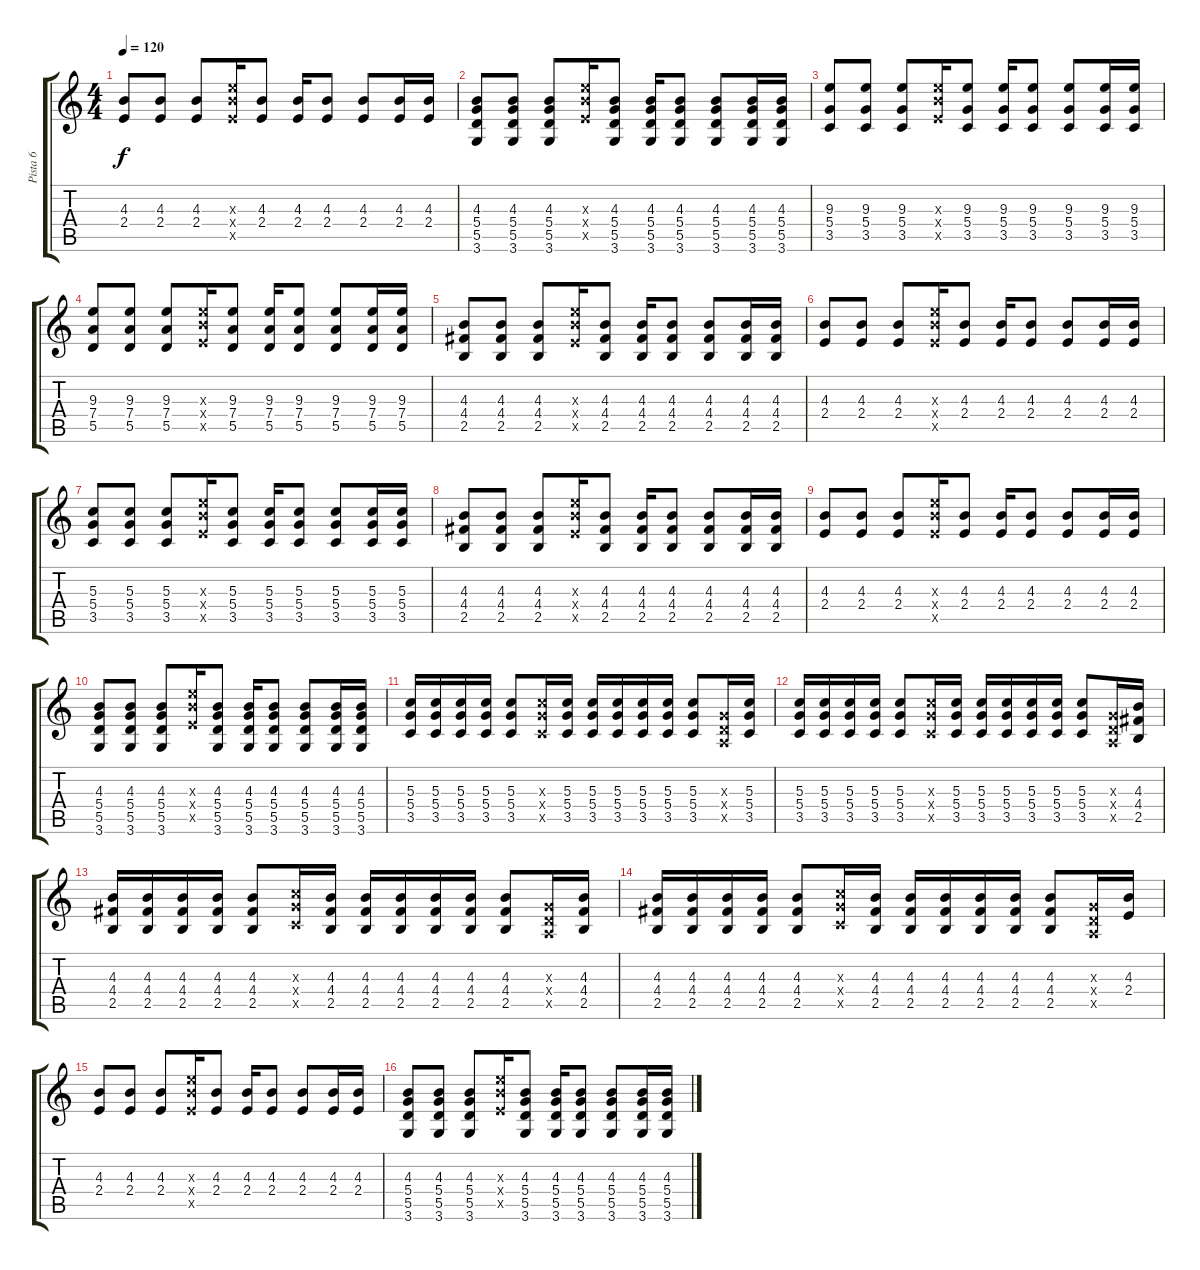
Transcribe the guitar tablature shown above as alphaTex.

\track ("Pista 6" "Pista 6") {instrument distortionguitar}
\staff {score tabs}
\tuning (E4 B3 G3 D3 A2 E2) {hide}
\ts (4 4)
\tempo 120
\clef g2
\ks c
(4.3 2.4).8{dy f} (4.3 2.4).8 (4.3 2.4).8 (9.3{x} 9.4{x} 7.5{x}).16 (4.3 2.4).8 (4.3 2.4).16 (4.3 2.4).8 (4.3 2.4).8 (4.3 2.4).16 (4.3 2.4).16 |
(4.3 5.4 5.5 3.6).8 (4.3 5.4 5.5 3.6).8 (4.3 5.4 5.5 3.6).8 (9.3{x} 9.4{x} 7.5{x}).16 (4.3 5.4 5.5 3.6).8 (4.3 5.4 5.5 3.6).16 (4.3 5.4 5.5 3.6).8 (4.3 5.4 5.5 3.6).8 (4.3 5.4 5.5 3.6).16 (4.3 5.4 5.5 3.6).16 |
(9.3 5.4 3.5).8 (9.3 5.4 3.5).8 (9.3 5.4 3.5).8 (9.3{x} 9.4{x} 7.5{x}).16 (9.3 5.4 3.5).8 (9.3 5.4 3.5).16 (9.3 5.4 3.5).8 (9.3 5.4 3.5).8 (9.3 5.4 3.5).16 (9.3 5.4 3.5).16 |
(9.3 7.4 5.5).8 (9.3 7.4 5.5).8 (9.3 7.4 5.5).8 (9.3{x} 9.4{x} 7.5{x}).16 (9.3 7.4 5.5).8 (9.3 7.4 5.5).16 (9.3 7.4 5.5).8 (9.3 7.4 5.5).8 (9.3 7.4 5.5).16 (9.3 7.4 5.5).16 |
(4.3 4.4 2.5).8 (4.3 4.4 2.5).8 (4.3 4.4 2.5).8 (9.3{x} 9.4{x} 7.5{x}).16 (4.3 4.4 2.5).8 (4.3 4.4 2.5).16 (4.3 4.4 2.5).8 (4.3 4.4 2.5).8 (4.3 4.4 2.5).16 (4.3 4.4 2.5).16 |
(4.3 2.4).8 (4.3 2.4).8 (4.3 2.4).8 (9.3{x} 9.4{x} 7.5{x}).16 (4.3 2.4).8 (4.3 2.4).16 (4.3 2.4).8 (4.3 2.4).8 (4.3 2.4).16 (4.3 2.4).16 |
(5.3 5.4 3.5).8 (5.3 5.4 3.5).8 (5.3 5.4 3.5).8 (9.3{x} 9.4{x} 7.5{x}).16 (5.3 5.4 3.5).8 (5.3 5.4 3.5).16 (5.3 5.4 3.5).8 (5.3 5.4 3.5).8 (5.3 5.4 3.5).16 (5.3 5.4 3.5).16 |
(4.3 4.4 2.5).8 (4.3 4.4 2.5).8 (4.3 4.4 2.5).8 (9.3{x} 9.4{x} 7.5{x}).16 (4.3 4.4 2.5).8 (4.3 4.4 2.5).16 (4.3 4.4 2.5).8 (4.3 4.4 2.5).8 (4.3 4.4 2.5).16 (4.3 4.4 2.5).16 |
(4.3 2.4).8 (4.3 2.4).8 (4.3 2.4).8 (9.3{x} 9.4{x} 7.5{x}).16 (4.3 2.4).8 (4.3 2.4).16 (4.3 2.4).8 (4.3 2.4).8 (4.3 2.4).16 (4.3 2.4).16 |
(4.3 5.4 5.5 3.6).8 (4.3 5.4 5.5 3.6).8 (4.3 5.4 5.5 3.6).8 (9.3{x} 9.4{x} 7.5{x}).16 (4.3 5.4 5.5 3.6).8 (4.3 5.4 5.5 3.6).16 (4.3 5.4 5.5 3.6).8 (4.3 5.4 5.5 3.6).8 (4.3 5.4 5.5 3.6).16 (4.3 5.4 5.5 3.6).16 |
(5.3 5.4 3.5).16 (5.3 5.4 3.5).16 (5.3 5.4 3.5).16 (5.3 5.4 3.5).16 (5.3 5.4 3.5).8 (5.3{x} 5.4{x} 3.5{x}).16 (5.3 5.4 3.5).16 (5.3 5.4 3.5).16 (5.3 5.4 3.5).16 (5.3 5.4 3.5).16 (5.3 5.4 3.5).16 (5.3 5.4 3.5).8 (0.3{x} 0.4{x} 0.5{x}).16 (5.3 5.4 3.5).16 |
(5.3 5.4 3.5).16 (5.3 5.4 3.5).16 (5.3 5.4 3.5).16 (5.3 5.4 3.5).16 (5.3 5.4 3.5).8 (5.3{x} 5.4{x} 3.5{x}).16 (5.3 5.4 3.5).16 (5.3 5.4 3.5).16 (5.3 5.4 3.5).16 (5.3 5.4 3.5).16 (5.3 5.4 3.5).16 (5.3 5.4 3.5).8 (0.3{x} 0.4{x} 0.5{x}).16 (4.3 4.4 2.5).16 |
(4.3 4.4 2.5).16 (4.3 4.4 2.5).16 (4.3 4.4 2.5).16 (4.3 4.4 2.5).16 (4.3 4.4 2.5).8 (5.3{x} 5.4{x} 3.5{x}).16 (4.3 4.4 2.5).16 (4.3 4.4 2.5).16 (4.3 4.4 2.5).16 (4.3 4.4 2.5).16 (4.3 4.4 2.5).16 (4.3 4.4 2.5).8 (0.3{x} 0.4{x} 0.5{x}).16 (4.3 4.4 2.5).16 |
(4.3 4.4 2.5).16 (4.3 4.4 2.5).16 (4.3 4.4 2.5).16 (4.3 4.4 2.5).16 (4.3 4.4 2.5).8 (5.3{x} 5.4{x} 3.5{x}).16 (4.3 4.4 2.5).16 (4.3 4.4 2.5).16 (4.3 4.4 2.5).16 (4.3 4.4 2.5).16 (4.3 4.4 2.5).16 (4.3 4.4 2.5).8 (0.3{x} 0.4{x} 0.5{x}).16 (4.3 2.4).16 |
(4.3 2.4).8 (4.3 2.4).8 (4.3 2.4).8 (9.3{x} 9.4{x} 7.5{x}).16 (4.3 2.4).8 (4.3 2.4).16 (4.3 2.4).8 (4.3 2.4).8 (4.3 2.4).16 (4.3 2.4).16 |
(4.3 5.4 5.5 3.6).8 (4.3 5.4 5.5 3.6).8 (4.3 5.4 5.5 3.6).8 (9.3{x} 9.4{x} 7.5{x}).16 (4.3 5.4 5.5 3.6).8 (4.3 5.4 5.5 3.6).16 (4.3 5.4 5.5 3.6).8 (4.3 5.4 5.5 3.6).8 (4.3 5.4 5.5 3.6).16 (4.3 5.4 5.5 3.6).16
